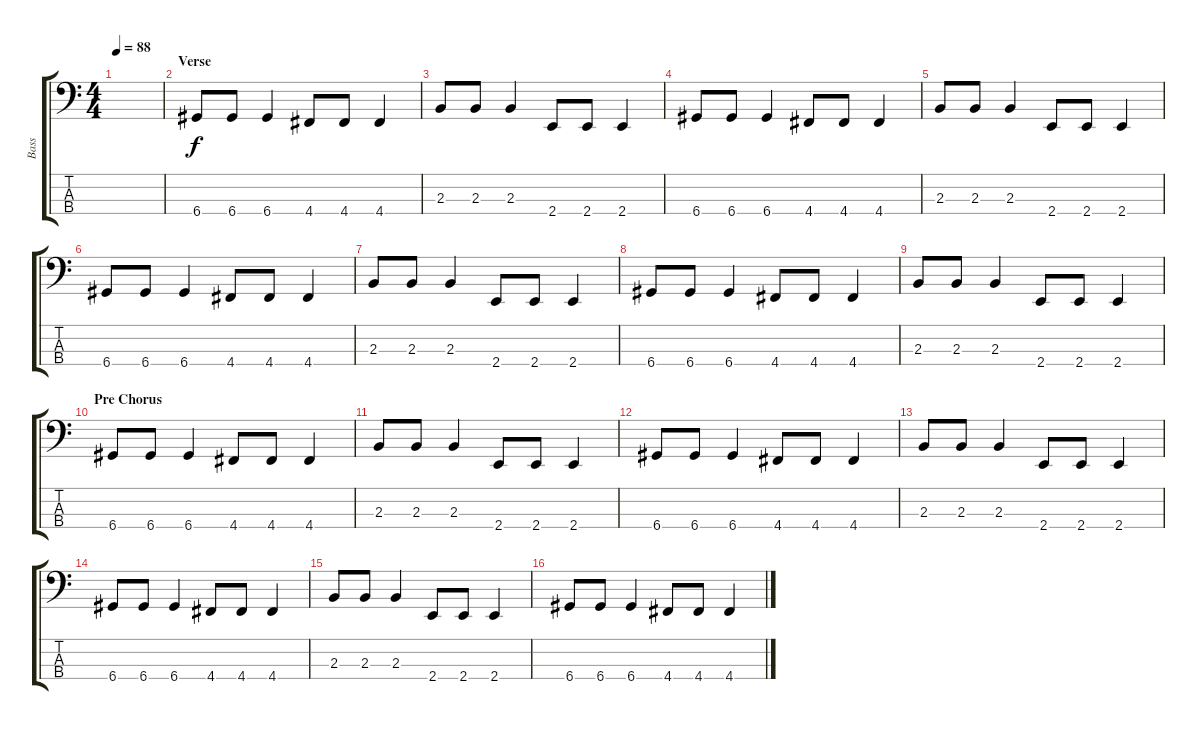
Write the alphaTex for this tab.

\track ("Bass" "Bass") {instrument electricbassfinger}
\staff {score tabs}
\tuning (G2 D2 A1 D1) {hide}
\ts (4 4)
\tempo 88
\clef f4
\ks c
|
\section ("" "Verse")
6.4.8 6.4.8 6.4.4 4.4.8 4.4.8 4.4.4 |
2.3.8 2.3.8 2.3.4 2.4.8 2.4.8 2.4.4 |
6.4.8 6.4.8 6.4.4 4.4.8 4.4.8 4.4.4 |
2.3.8 2.3.8 2.3.4 2.4.8 2.4.8 2.4.4 |
6.4.8 6.4.8 6.4.4 4.4.8 4.4.8 4.4.4 |
2.3.8 2.3.8 2.3.4 2.4.8 2.4.8 2.4.4 |
6.4.8 6.4.8 6.4.4 4.4.8 4.4.8 4.4.4 |
2.3.8 2.3.8 2.3.4 2.4.8 2.4.8 2.4.4 |
\section ("" "Pre Chorus")
6.4.8 6.4.8 6.4.4 4.4.8 4.4.8 4.4.4 |
2.3.8 2.3.8 2.3.4 2.4.8 2.4.8 2.4.4 |
6.4.8 6.4.8 6.4.4 4.4.8 4.4.8 4.4.4 |
2.3.8 2.3.8 2.3.4 2.4.8 2.4.8 2.4.4 |
6.4.8 6.4.8 6.4.4 4.4.8 4.4.8 4.4.4 |
2.3.8 2.3.8 2.3.4 2.4.8 2.4.8 2.4.4 |
6.4.8 6.4.8 6.4.4 4.4.8 4.4.8 4.4.4
